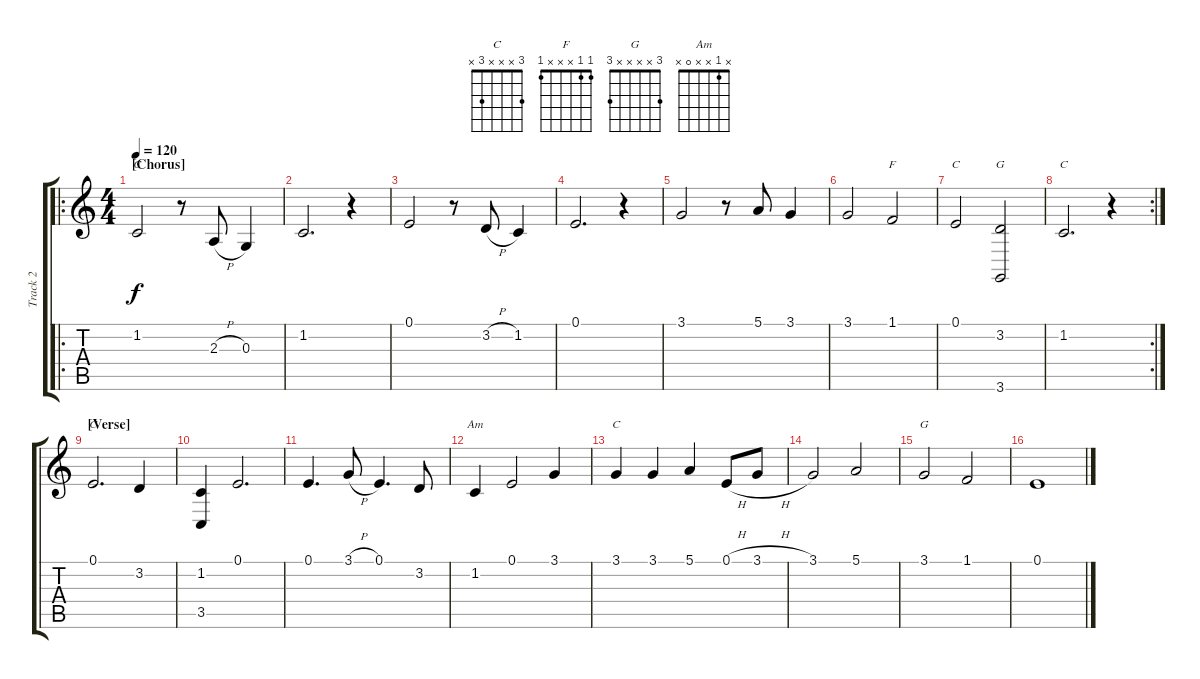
\track ("Track 2" "Track 2") {instrument lead6voice}
\staff {score tabs}
\tuning (E4 B3 G3 D3 A2 E2) {hide}
\chord ("C" x 1 x x 3 x)
\chord ("F" 1 1 x x x 1)
\chord ("C" 0 1 x x 3 x)
\chord ("G" x 3 0 x x 3)
\chord ("C" x 1 0 x 3 x)
\chord ("C" 0 x x x 3 x)
\chord ("Am" x 1 x x 0 x)
\chord ("C" 3 x x x 3 x)
\chord ("G" 3 x x x x 3)
\ro
\ts (4 4)
\section ("" "[Chorus]")
\tempo 120
\clef g2
\ks c
1.2.2{ch "C" dy f} r.8 2.3{h}.8 0.3.4 |
1.2.2{d} r.4 |
0.1.2 r.8 3.2{h}.8 1.2.4 |
0.1.2{d} r.4 |
3.1.2 r.8 5.1.8 3.1.4 |
3.1.2 1.1.2{ch "F"} |
0.1.2{ch "C"} (3.2 3.6).2{ch "G"} |
\rc 2
1.2.2{d ch "C"} r.4 |
\section ("" "[Verse]")
0.1.2{d ch "C"} 3.2.4 |
(1.2 3.5).4 0.1.2{d} |
0.1.4{d} 3.1{h}.8 0.1.4{d} 3.2.8 |
1.2.4{ch "Am"} 0.1.2 3.1.4 |
3.1.4{ch "C"} 3.1.4 5.1.4 0.1{h}.8 3.1{h}.8 |
3.1.2 5.1.2 |
3.1.2{ch "G"} 1.1.2 |
0.1.1
